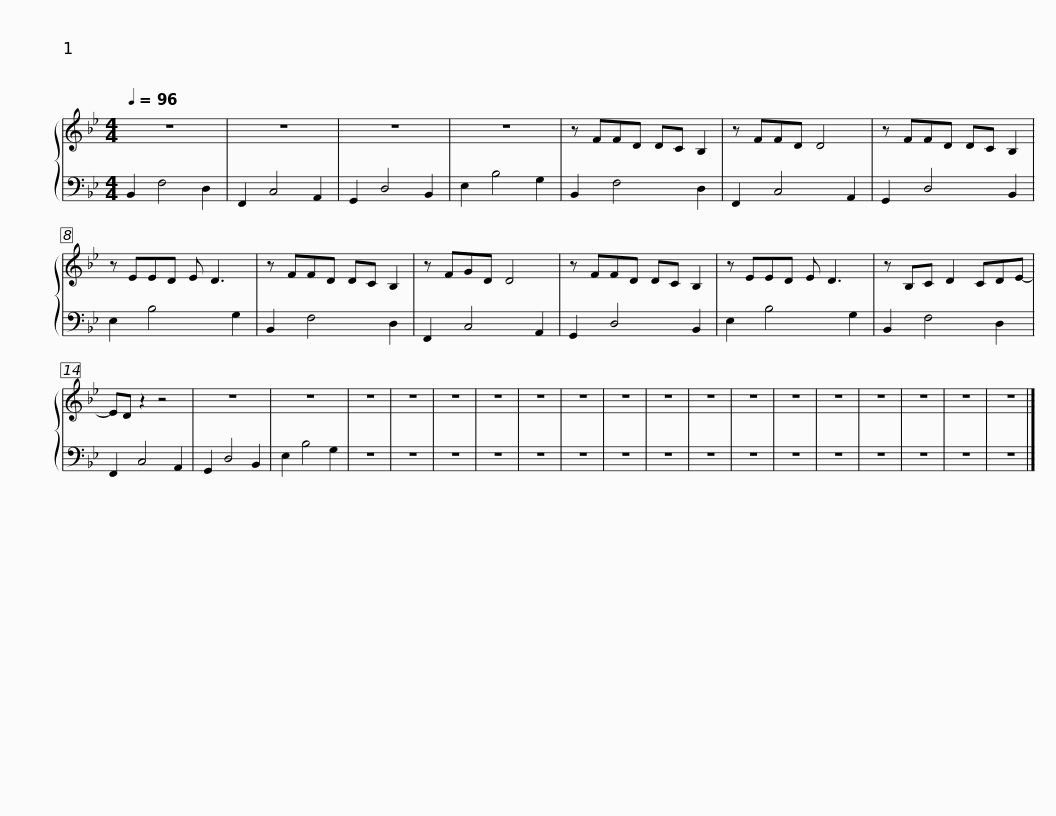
X:1
%%score { 1 | 2 }
L:1/8
Q:1/4=96
M:4/4
I:linebreak $
K:Bb
V:1 treble
V:2 bass
V:1
 z8 | z8 | z8 | z8 | z FFD DC B,2 | %5
 z FFD D4 | z FFD DC B,2 | z EED E D3 |$ z FFD DC B,2 | z FGD D4 | %10
 z FFD DC B,2 | z EED E D3 | z B,C D2 CDE- | ED z2 z4 | z8 |$ %15
 z8 | z8 | z8 | z8 | z8 | %20
 z8 | z8 | z8 | z8 | z8 | %25
 z8 | z8 | z8 | z8 | z8 | %30
 z8 | z8 |] %32
V:2
 B,,2 F,4 D,2 | F,,2 C,4 A,,2 | G,,2 D,4 B,,2 | E,2 B,4 G,2 | B,,2 F,4 D,2 | %5
 F,,2 C,4 A,,2 | G,,2 D,4 B,,2 | E,2 B,4 G,2 |$ B,,2 F,4 D,2 | F,,2 C,4 A,,2 | %10
 G,,2 D,4 B,,2 | E,2 B,4 G,2 | B,,2 F,4 D,2 | F,,2 C,4 A,,2 | G,,2 D,4 B,,2 |$ %15
 E,2 B,4 G,2 | z8 | z8 | z8 | z8 | %20
 z8 | z8 | z8 | z8 | z8 | %25
 z8 | z8 | z8 | z8 | z8 | %30
 z8 | z8 |] %32
